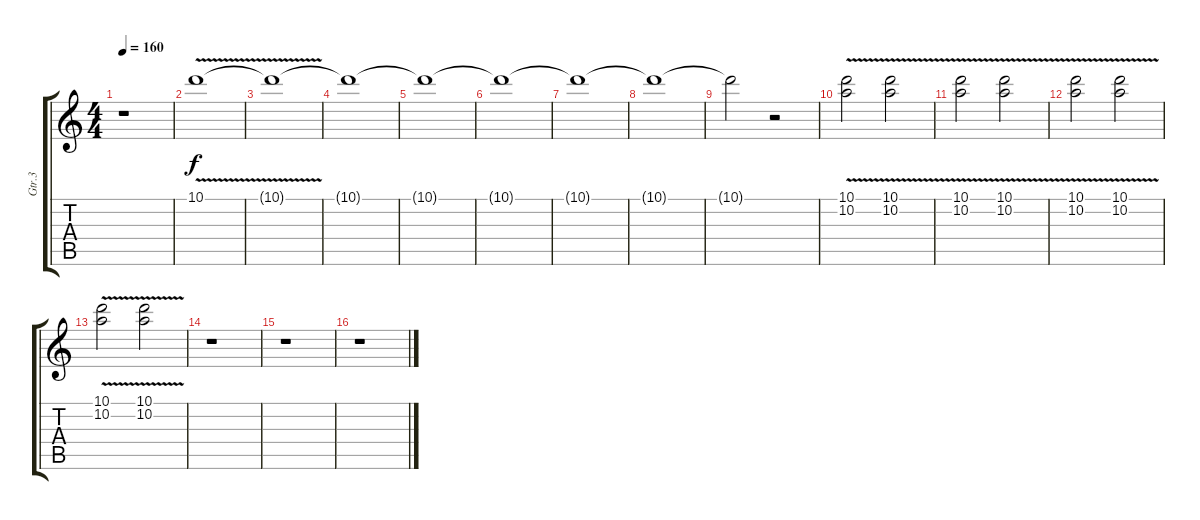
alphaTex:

\track ("Gtr.3" "Gtr.3") {instrument distortionguitar}
\staff {score tabs}
\tuning (E4 B3 G3 D3 A2 E2) {hide}
\ts (4 4)
\tempo 160
\clef g2
\ks c
r.1{dy f instrument distortionguitar} |
10.1{v}.1 |
10.1{t}.1 |
10.1{t}.1 |
10.1{t}.1 |
10.1{t}.1 |
10.1{t}.1 |
10.1{t}.1 |
10.1{t}.2 r.2 |
(10.1{v} 10.2{v}).2 (10.1{v} 10.2{v}).2 |
(10.1{v} 10.2{v}).2 (10.1{v} 10.2{v}).2 |
(10.1{v} 10.2{v}).2 (10.1{v} 10.2{v}).2 |
(10.1{v} 10.2{v}).2 (10.1{v} 10.2{v}).2 |
r.1 |
r.1 |
r.1
